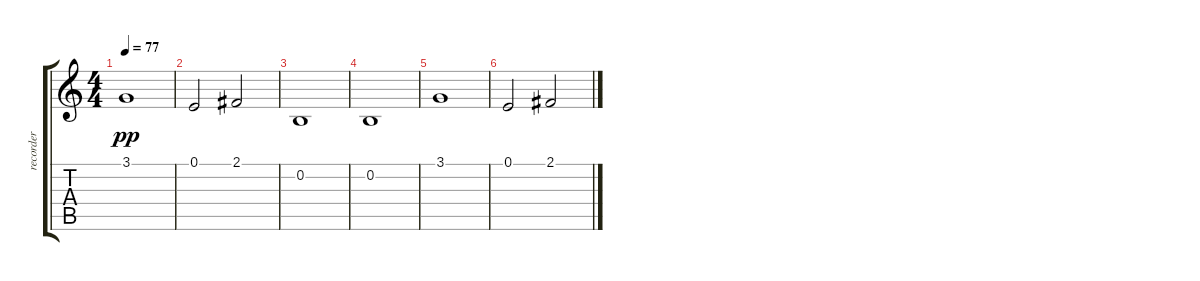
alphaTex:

\track ("recorder" "recorder") {instrument recorder}
\staff {score tabs}
\tuning (E4 B3 G3 D3 A2 E2) {hide}
\ts (4 4)
\tempo 77
\clef g2
\ks c
3.1.1{dy pp} |
0.1.2 2.1.2 |
0.2.1 |
0.2.1 |
3.1.1 |
0.1.2 2.1.2
